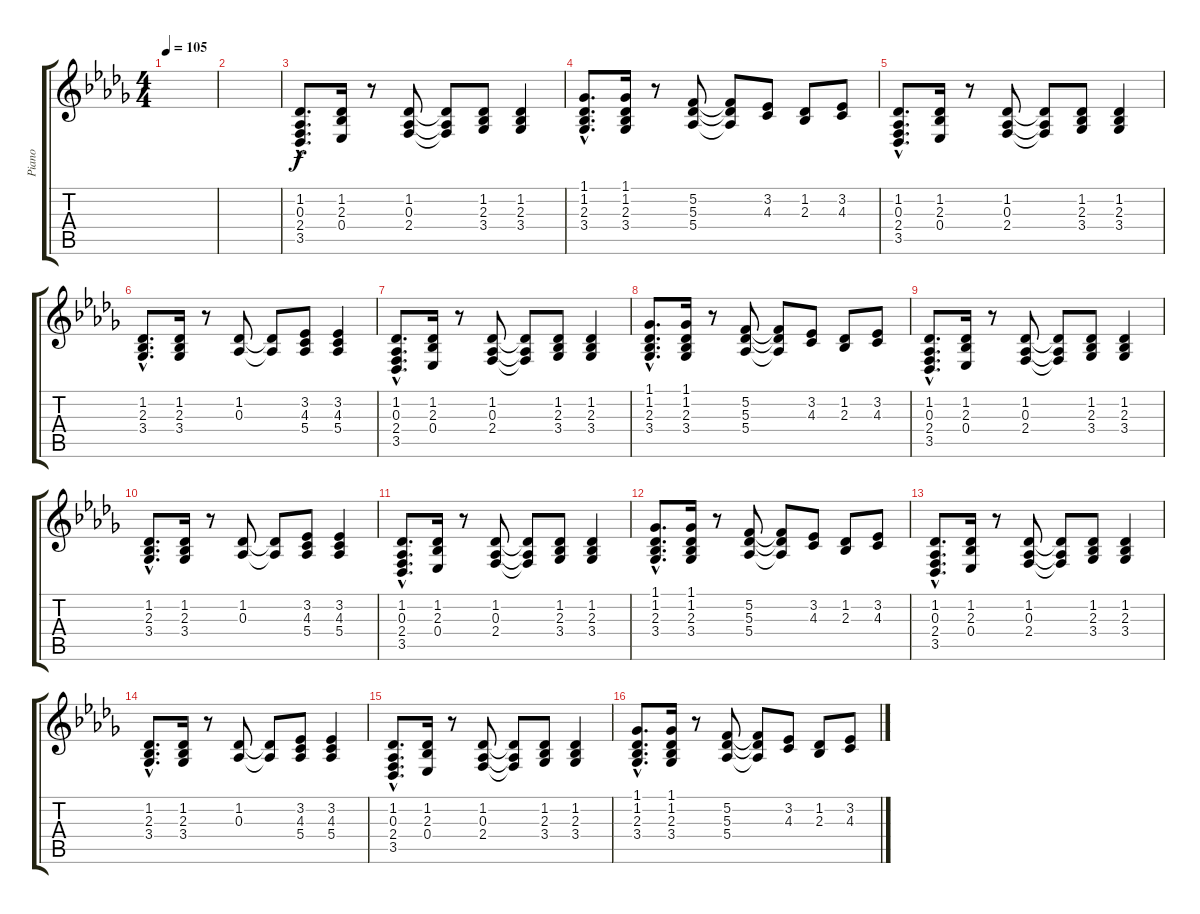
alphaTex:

\track ("Piano" "Piano") {instrument brightacousticpiano}
\staff {score tabs}
\tuning (F4 C4 Ab3 Eb3 Bb2 F2) {hide}
\ts (4 4)
\tempo 105
\clef g2
\ks db
|
|
(1.2{hac} 0.3{hac} 2.4{hac} 3.5{hac}).8{d} (1.2 2.3 0.4).16 r.8 (1.2 0.3 2.4).8 (1.2{t} 0.3{t} 2.4{t}).8 (1.2 2.3 3.4).8 (1.2 2.3 3.4).4 |
(1.1{hac} 1.2{hac} 2.3{hac} 3.4{hac}).8{d} (1.1 1.2 2.3 3.4).16 r.8 (5.2 5.3 5.4).8 (5.2{t} 5.3{t} 5.4{t}).8 (3.2 4.3).8 (1.2 2.3).8 (3.2 4.3).8 |
(1.2{hac} 0.3{hac} 2.4{hac} 3.5{hac}).8{d} (1.2 2.3 0.4).16 r.8 (1.2 0.3 2.4).8 (1.2{t} 0.3{t} 2.4{t}).8 (1.2 2.3 3.4).8 (1.2 2.3 3.4).4 |
(1.2{hac} 2.3{hac} 3.4{hac}).8{d} (1.2 2.3 3.4).16 r.8 (1.2 0.3).8 (1.2{t} 0.3{t}).8 (3.2 4.3 5.4).8 (3.2 4.3 5.4).4 |
(1.2{hac} 0.3{hac} 2.4{hac} 3.5{hac}).8{d} (1.2 2.3 0.4).16 r.8 (1.2 0.3 2.4).8 (1.2{t} 0.3{t} 2.4{t}).8 (1.2 2.3 3.4).8 (1.2 2.3 3.4).4 |
(1.1{hac} 1.2{hac} 2.3{hac} 3.4{hac}).8{d} (1.1 1.2 2.3 3.4).16 r.8 (5.2 5.3 5.4).8 (5.2{t} 5.3{t} 5.4{t}).8 (3.2 4.3).8 (1.2 2.3).8 (3.2 4.3).8 |
(1.2{hac} 0.3{hac} 2.4{hac} 3.5{hac}).8{d} (1.2 2.3 0.4).16 r.8 (1.2 0.3 2.4).8 (1.2{t} 0.3{t} 2.4{t}).8 (1.2 2.3 3.4).8 (1.2 2.3 3.4).4 |
(1.2{hac} 2.3{hac} 3.4{hac}).8{d} (1.2 2.3 3.4).16 r.8 (1.2 0.3).8 (1.2{t} 0.3{t}).8 (3.2 4.3 5.4).8 (3.2 4.3 5.4).4 |
(1.2{hac} 0.3{hac} 2.4{hac} 3.5{hac}).8{d} (1.2 2.3 0.4).16 r.8 (1.2 0.3 2.4).8 (1.2{t} 0.3{t} 2.4{t}).8 (1.2 2.3 3.4).8 (1.2 2.3 3.4).4 |
(1.1{hac} 1.2{hac} 2.3{hac} 3.4{hac}).8{d} (1.1 1.2 2.3 3.4).16 r.8 (5.2 5.3 5.4).8 (5.2{t} 5.3{t} 5.4{t}).8 (3.2 4.3).8 (1.2 2.3).8 (3.2 4.3).8 |
(1.2{hac} 0.3{hac} 2.4{hac} 3.5{hac}).8{d} (1.2 2.3 0.4).16 r.8 (1.2 0.3 2.4).8 (1.2{t} 0.3{t} 2.4{t}).8 (1.2 2.3 3.4).8 (1.2 2.3 3.4).4 |
(1.2{hac} 2.3{hac} 3.4{hac}).8{d} (1.2 2.3 3.4).16 r.8 (1.2 0.3).8 (1.2{t} 0.3{t}).8 (3.2 4.3 5.4).8 (3.2 4.3 5.4).4 |
(1.2{hac} 0.3{hac} 2.4{hac} 3.5{hac}).8{d} (1.2 2.3 0.4).16 r.8 (1.2 0.3 2.4).8 (1.2{t} 0.3{t} 2.4{t}).8 (1.2 2.3 3.4).8 (1.2 2.3 3.4).4 |
(1.1{hac} 1.2{hac} 2.3{hac} 3.4{hac}).8{d} (1.1 1.2 2.3 3.4).16 r.8 (5.2 5.3 5.4).8 (5.2{t} 5.3{t} 5.4{t}).8 (3.2 4.3).8 (1.2 2.3).8 (3.2 4.3).8
